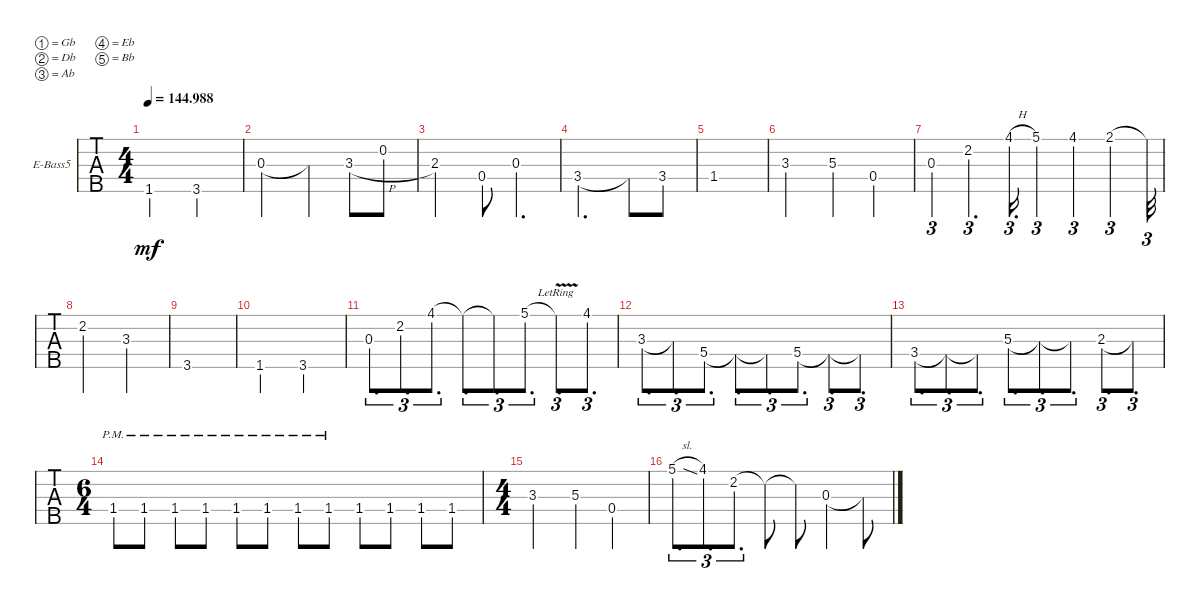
\defaultSystemsLayout 4
\bracketExtendMode groupsimilarinstruments
\firstSystemTrackNameOrientation horizontal
\otherSystemsTrackNameOrientation horizontal
\track ("Electric Bass" "E-Bass5") {instrument electricbassfinger}
\staff {tabs}
\tuning (Gb2 Db2 Ab1 Eb1 Bb0)
\ts (4 4)
\tempo
144.988
\accidentals auto
\clef f4
\ottava regular
\simile none
\ks c
1.5.2{dy mf} 3.5.2 |
0.3.2 0.3{t}.4 3.3{h}.8 0.2.8 |
2.3.2 0.4.8 0.3.4{d} |
3.4.2{d} 3.4{t}.8 3.4.8 |
1.4.1 |
3.3.2 5.3.4 0.4.4 |
0.3.4{tu (3 2)} 2.2.4{d tu (3 2)} 4.1{h}.16{d tu (3 2)} 5.1{ac}.4{tu (3 2)} 4.1.4{tu (3 2)} 2.1.4{tu (3 2)} 2.1{t}.32{tu (3 2)} |
2.2{ac}.2 3.3.2 |
3.5.1 |
1.5.2 3.5.2 |
0.3.8{d tu (3 2)} 2.2.8{d tu (3 2)} 4.1.8{d tu (3 2)} 4.1{t}.8{d tu (3 2)} 4.1{t}.8{d tu (3 2)} 5.1.8{d tu (3 2)} 5.1{v lr t}.8{d tu (3 2)} 4.1.8{d tu (3 2)} |
3.3.8{d tu (3 2)} 3.3{t}.8{d tu (3 2)} 5.4.8{d tu (3 2)} 5.4{t}.8{d tu (3 2)} 5.4{t}.8{d tu (3 2)} 5.4.8{d tu (3 2)} 5.4{t}.8{d tu (3 2)} 5.4{t}.8{d tu (3 2)} |
3.4.8{d tu (3 2)} 3.4{t}.8{d tu (3 2)} 3.4{t}.8{d tu (3 2)} 5.3.8{d tu (3 2)} 5.3{t}.8{d tu (3 2)} 5.3{t}.8{d tu (3 2)} 2.3.8{d tu (3 2)} 2.3{t}.8{d tu (3 2)} |
\ts (6 4)
1.4{pm}.8 1.4{pm}.8 1.4{pm}.8 1.4{pm}.8 1.4{pm}.8 1.4{pm}.8 1.4{pm}.8 1.4{pm}.8 1.4.8 1.4.8 1.4.8 1.4.8 |
\ts (4 4)
3.3.2 5.3.4 0.4.4 |
5.1{sl}.8{d tu (3 2)} 4.1.8{d tu (3 2)} 2.2.8{d tu (3 2)} 2.2{t}.8 2.2{t}.8 0.3.4 0.3{t}.8
